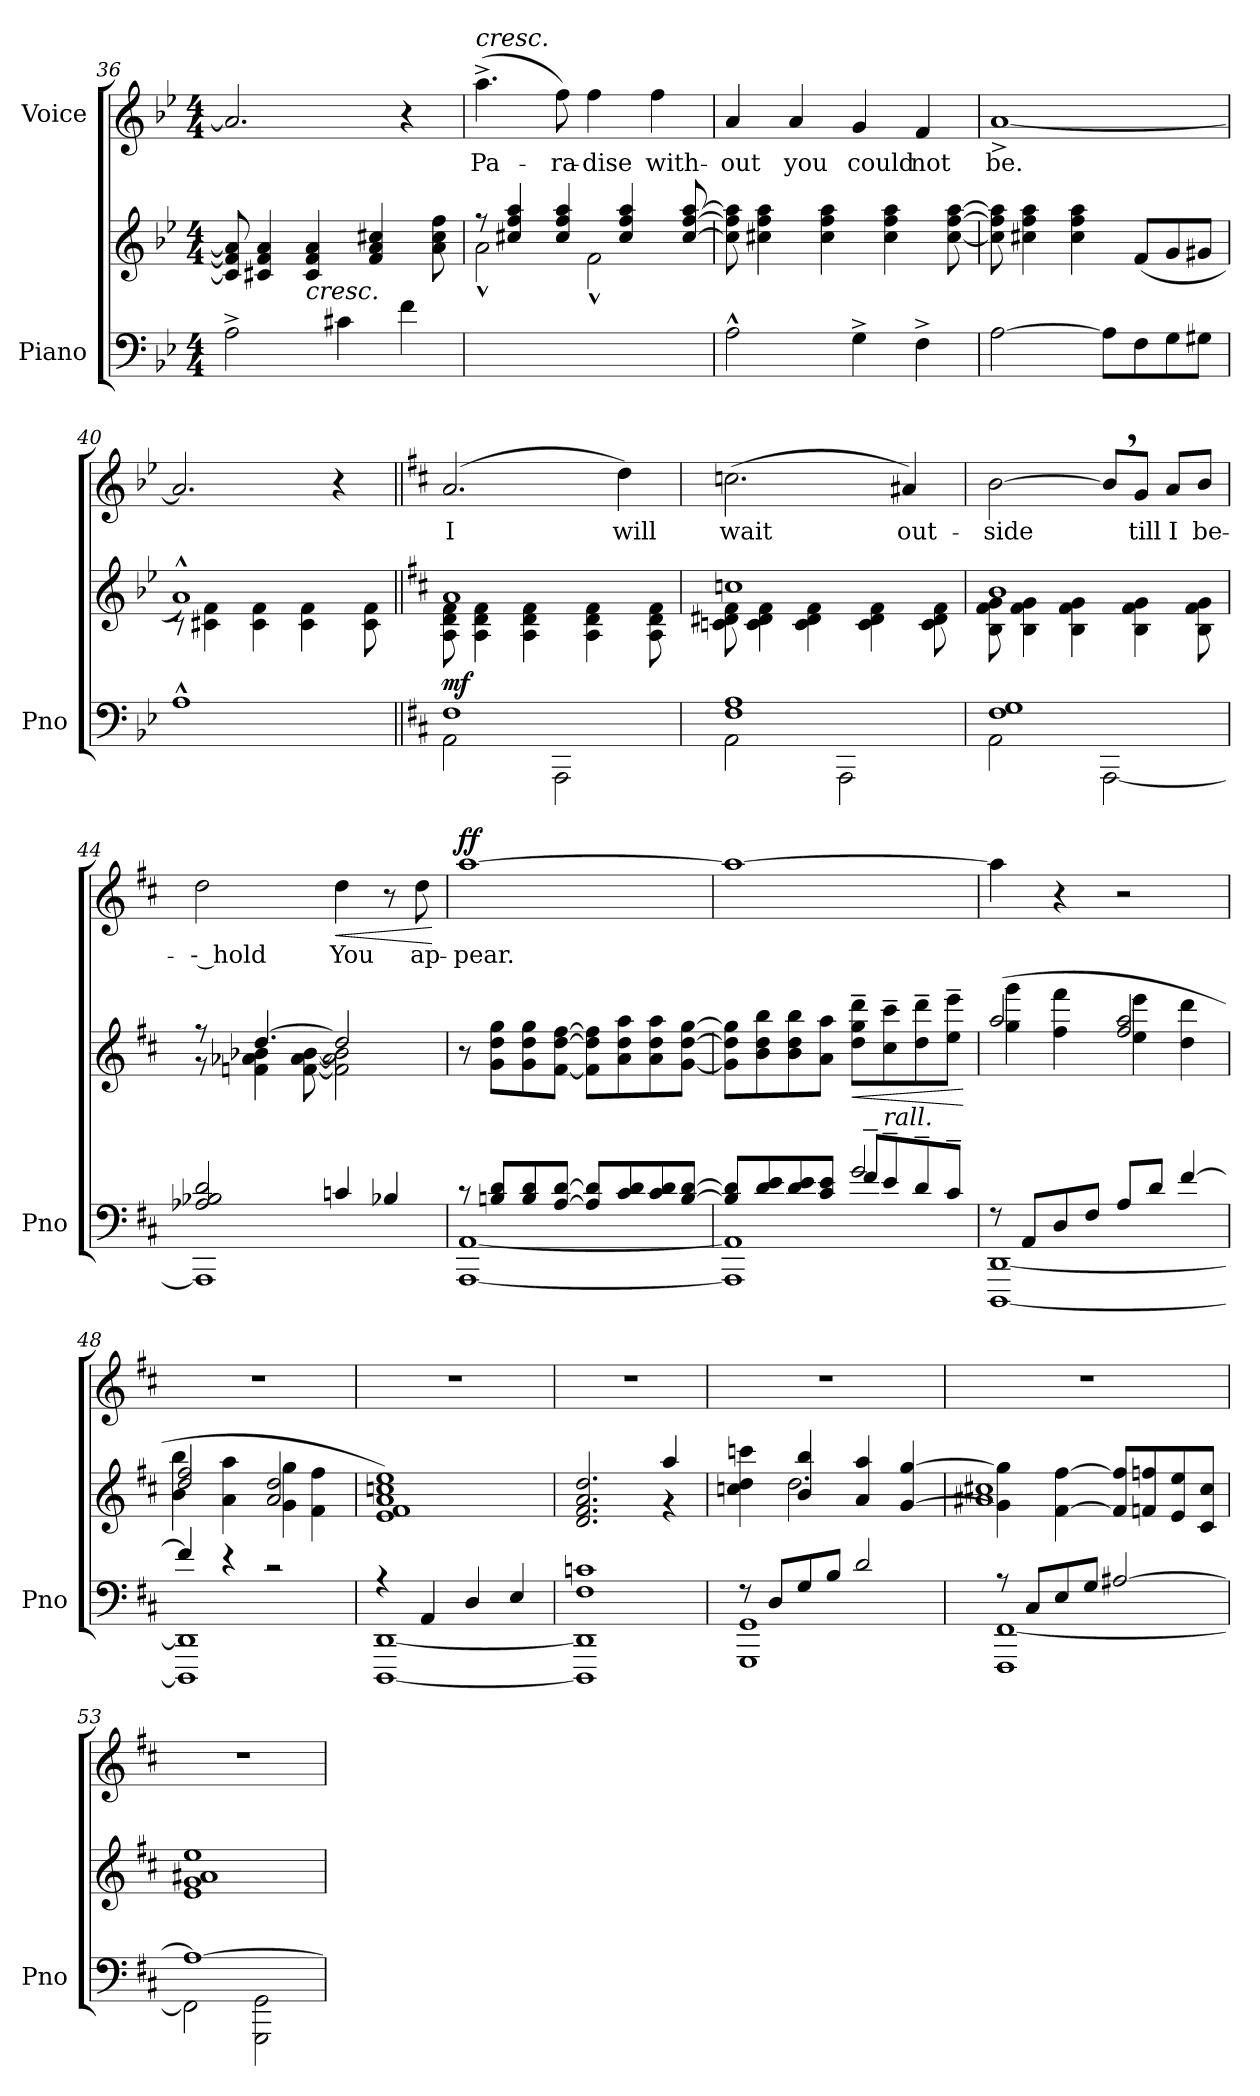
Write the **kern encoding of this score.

**kern	**kern	**dynam	**kern	**text	**dynam
*part2	*part2	*part2	*part1	*part1	*part1
*staff3	*staff2	*staff2/3	*staff1	*staff1	*staff1
*I"Piano	*	*	*I"Voice	*	*
*I'Pno	*	*	*	*	*
*clefF4	*clefG2	*	*clefG2	*	*
*k[b-e-]	*k[b-e-]	*	*k[b-e-]	*	*
*M4/4	*M4/4	*	*M4/4	*	*
=36	=36	=36	=36	=36	=36
2A^\	8c#/] 8f/] 8a/]	.	2.a/]	.	.
.	4c#X/ 4f/ 4a/	.	.	.	.
!	!LO:TX:b:i:t=cresc.	!	!	!	!
.	4c#/ 4f/ 4a/	.	.	.	.
4c#X\	.	.	.	.	.
.	4f/ 4a/ 4cc#X/	.	.	.	.
4f\	.	.	4r	.	.
.	8a\ 8cc#\ 8ff\	.	.	.	.
=37	=37	=37	=37	=37	=37
*	*^	*	*	*	*
!	!	!	!	!LO:TX:a:i:t=cresc.	!	!
1ryy	8r	2a^^\	.	(4.aa^\	Pa-	.
.	4cc#X/ 4ff/ 4aa/	.	.	.	.	.
.	4cc#/ 4ff/ 4aa/	.	.	8ff\)	-ra-	.
.	.	2f^^\	.	4ff\	-dise	.
.	4cc#/ 4ff/ 4aa/	.	.	.	.	.
.	.	.	.	4ff\	with-	.
.	[8cc#/ [8ff/ [8aa/	.	.	.	.	.
*	*v	*v	*	*	*	*
=38	=38	=38	=38	=38	=38
2A^^\	8cc#\] 8ff\] 8aa\]	.	4a/	-out	.
.	4cc#X\ 4ff\ 4aa\	.	.	.	.
.	.	.	4a/	you	.
.	4cc#\ 4ff\ 4aa\	.	.	.	.
4G^\	.	.	4g/	could	.
.	4cc#\ 4ff\ 4aa\	.	.	.	.
4F^\	.	.	4f/	not	.
.	[8cc#\ [8ff\ [8aa\	.	.	.	.
=39	=39	=39	=39	=39	=39
[2A\	8cc#\] 8ff\] 8aa\]	.	[1a^>	be.	.
.	4cc#X\ 4ff\ 4aa\	.	.	.	.
.	4cc#\ 4ff\ 4aa\	.	.	.	.
8A\L]	.	.	.	.	.
8F\	(>8f/L	.	.	.	.
8G\	8g/	.	.	.	.
8G#X\J	8g#X/J	.	.	.	.
=40	=40	=40	=40	=40	=40
*	*^	*	*	*	*
1A^^	1a^^)	8r	.	2.a/]	.	.
.	.	4c#X\ 4f\	.	.	.	.
.	.	4c#\ 4f\	.	.	.	.
.	.	4c#\ 4f\	.	.	.	.
.	.	.	.	4r	.	.
.	.	8c#\ 8f\	.	.	.	.
=41||	=41||	=41||	=41||	=41||	=41||	=41||
*k[f#c#]	*k[f#c#]	*	*	*k[f#c#]	*	*
*^	*	*	*	*	*	*
!	!	!	!	!LO:DY:b	!	!	!LO:DY:a
!	!	!	!	!	!	!	!LO:DY:n=1:a
1F#	2AA\	1a	8A\ 8d\ 8f#\	mf	(2.a/	I	mf other-dynamics
.	.	.	4A\ 4d\ 4f#\	.	.	.	.
.	.	.	4A\ 4d\ 4f#\	.	.	.	.
.	2AAA\	.	.	.	.	.	.
.	.	.	4A\ 4d\ 4f#\	.	.	.	.
.	.	.	.	.	4dd\)	will	.
.	.	.	8A\ 8d\ 8f#\	.	.	.	.
=42	=42	=42	=42	=42	=42	=42	=42
1F# 1A	2AA\	1ccn	8cn\ 8d#X\ 8f#\	.	(2.ccn\	wait	.
.	.	.	4c\ 4d#\ 4f#\	.	.	.	.
.	.	.	4c\ 4d#\ 4f#\	.	.	.	.
.	2AAA\	.	.	.	.	.	.
.	.	.	4c\ 4d#\ 4f#\	.	.	.	.
.	.	.	.	.	4a#X/)	out-	.
.	.	.	8c\ 8d#\ 8f#\	.	.	.	.
=43	=43	=43	=43	=43	=43	=43	=43
1F# 1G	2AA\	1b	8B\ 8f#\ 8g\	.	[2b\	-side	.
.	.	.	4B\ 4f#\ 4g\	.	.	.	.
.	.	.	4B\ 4f#\ 4g\	.	.	.	.
.	[2AAA\	.	.	.	8b,/L]	.	.
.	.	.	4B\ 4f#\ 4g\	.	8g/J	till	.
.	.	.	.	.	8a/L	I	.
.	.	.	8B\ 8f#\ 8g\	.	8b/J	be-	.
=44	=44	=44	=44	=44	=44	=44	=44
2A-X/ 2B-X/ 2d/	1AAA]	8r	8r	.	2dd\	-- hold	.
.	.	[4.dd/	4fn\ 4a-X\ 4b-X\	.	.	.	.
.	.	.	[8f\ [<8a-\ [>8b-\	.	.	.	.
!	!	!	!	!	!	!	!LO:HP:b
4cn/	.	2dd/]	2f\] 2a-\] 2b-\]	.	4dd\	You	<
4B-X/	.	.	.	.	8r	.	.
.	.	.	.	.	8dd\	ap-	.
*v	*v	*	*	*	*	*	*
*	*v	*v	*	*	*	*
.	.	.	.	.	[
=45	=45	=45	=45	=45	=45
*^	*	*	*	*	*
!	!	!	!	!	!	!LO:DY:a
8r	[1AAA [1AA	8r	.	[1aa	-pear.	ff
8Bn/ 8d/L	.	8g\ 8dd\ 8gg\L	.	.	.	.
8B/ 8d/	.	8g\ 8dd\ 8gg\	.	.	.	.
[<8A/ [8d/J	.	[8f#\ [8dd\ [8ff#\J	.	.	.	.
8A/] 8d/]L	.	8f#\] 8dd\] 8ff#\]L	.	.	.	.
8c#/ 8d/	.	8a\ 8dd\ 8aa\	.	.	.	.
8c#/ 8d/	.	8a\ 8dd\ 8aa\	.	.	.	.
[<8B/ [8d/J	.	[8g\ [8dd\ [8gg\J	.	.	.	.
=46	=46	=46	=46	=46	=46	=46
*	*^	*	*	*	*	*
8B/] 8d/]L	1AAA] 1AA]	2ryy	8g\] 8dd\] 8gg\]L	.	1aa_	.	.
8d/ 8e/	.	.	8b\ 8dd\ 8bb\	.	.	.	.
8d/ 8e/	.	.	8b\ 8dd\ 8bb\	.	.	.	.
8c#/ 8e/J	.	.	8a\ 8aa\J	.	.	.	.
!	!	!	!	!LO:HP:b	!	!	!
2g/	.	8f#~/L	8dd\~ 8gg\~ 8ddd\~L	<	.	.	.
!	!	!LO:TX:i:t=rall.	!	!	!	!	!
.	.	8e~/	8cc#\~ 8ccc#\~	.	.	.	.
.	.	8d~/	8dd\~ 8ddd\~	.	.	.	.
.	.	8c#~/J	8ee\~ 8eee\~J	.	.	.	.
*v	*v	*v	*	*	*	*	*
.	.	[	.	.	.
=47	=47	=47	=47	=47	=47
*^	*^	*	*	*	*
!	!	!	!	!LO:DY:b	!	!	!
!	!	!	!	!LO:DY:n=1:b	!	!	!
8r	[1DDD [1DD	(2aa/	4gg\ 4ggg\	sf other-dynamics	4aa\]	.	.
8AA/L	.	.	.	.	.	.	.
8D/	.	.	4ff#\ 4fff#\	.	4r	.	.
8F#/J	.	.	.	.	.	.	.
8A/L	.	2ff#/ 2aa/	4ee\ 4eee\	.	2r	.	.
8d/J	.	.	.	.	.	.	.
[4f#/	.	.	4dd\ 4ddd\	.	.	.	.
=48	=48	=48	=48	=48	=48	=48	=48
4f#/]	1DDD] 1DD]	2dd/ 2ff#/	4b\ 4bb\	.	1r	.	.
4r	.	.	4a\ 4aa\	.	.	.	.
2r	.	2a/ 2dd/	4g\ 4gg\	.	.	.	.
.	.	.	4f#\ 4ff#\	.	.	.	.
*	*	*v	*v	*	*	*	*
=49	=49	=49	=49	=49	=49	=49
4r	[1DDD [1DD	1e 1f# 1a 1ccn 1ee)	.	1r	.	.
4AA/	.	.	.	.	.	.
4D/	.	.	.	.	.	.
4E/	.	.	.	.	.	.
=50	=50	=50	=50	=50	=50	=50
*	*	*^	*	*	*	*
1F# 1cn	1DDD] 1DD]	2.d/ 2.f#/ 2.a/ 2.dd/	2.ryy	.	1r	.	.
.	.	4aa/	4r	.	.	.	.
=51	=51	=51	=51	=51	=51	=51	=51
*	*^	*	*	*	*	*	*
!	!	!	!	!	!	!LO:TX:a:color=#FFFFFF:t=.	!	!
8r	1GGG 1GG	2.ryy	4ccn\ 4dd\ 4cccn\	4ryy	.	1r	.	.
8D/L	.	.	.	.	.	.	.	.
8G/	.	.	4b/ 4bb/	2.dd\	.	.	.	.
8B/J	.	.	.	.	.	.	.	.
2d/	.	.	4a/ 4aa/	.	.	.	.	.
.	.	4ryy	[<4g/ [4gg/	.	.	.	.	.
=52	=52	=52	=52	=52	=52	=52	=52	=52
8r	1FFF# [1FF#	2.ryy	4g\] 4gg\]	1a#X 1cc#X	.	1r	.	.
8C#/L	.	.	.	.	.	.	.	.
8E/	.	.	[<4f#\ [>4ff#\	.	.	.	.	.
8G/J	.	.	.	.	.	.	.	.
[2A#X/	.	.	8f#/] 8ff#/]L	.	.	.	.	.
.	.	.	8fn/ 8ffn/	.	.	.	.	.
.	.	4ryy	8e/ 8ee/	.	.	.	.	.
.	.	.	8c#/ 8cc#/J	.	.	.	.	.
*	*v	*v	*	*	*	*	*	*
*	*	*v	*v	*	*	*	*
=53	=53	=53	=53	=53	=53	=53
1A#_	2FF#\]	1e 1g 1a#X 1ee	.	1r	.	.
.	2GGG\ 2GG\	.	.	.	.	.
*v	*v	*	*	*	*	*
=	=	=	=	=	=
*-	*-	*-	*-	*-	*-
